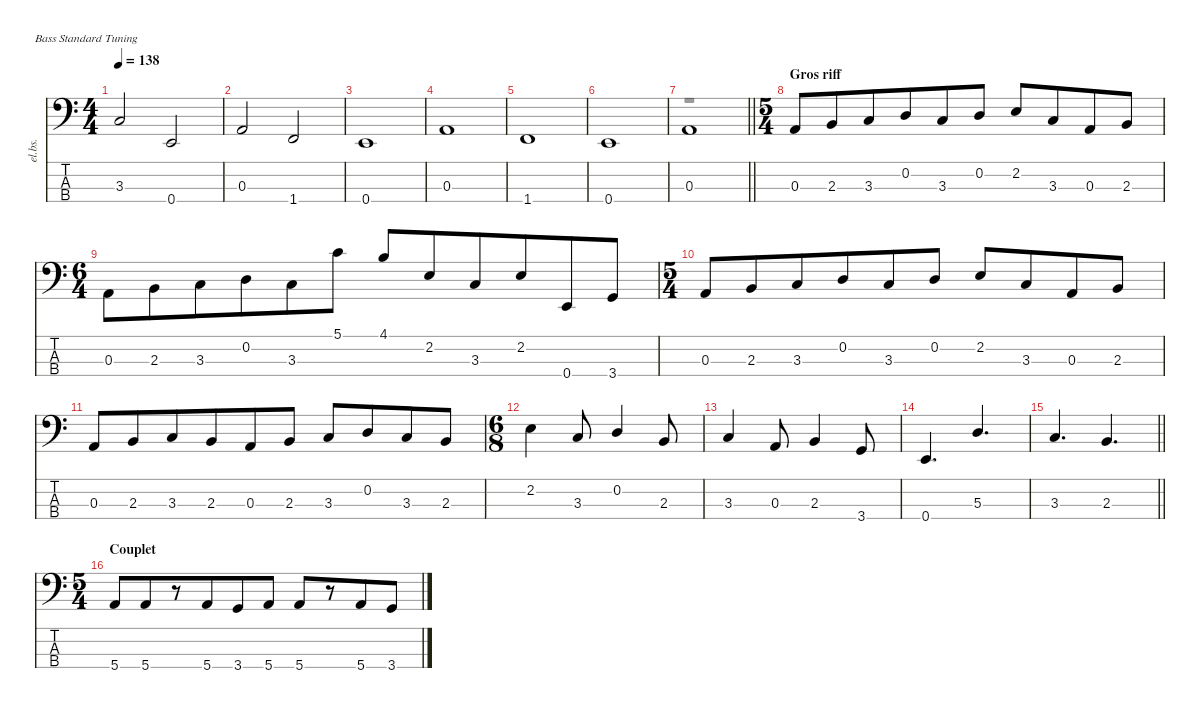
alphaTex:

\defaultSystemsLayout 4
\hideDynamics
\bracketExtendMode nobrackets
\track ("Basse" "el.bs.") {instrument electricbassfinger}
\staff {score tabs}
\tuning (G2 D2 A1 E1)
\voice
\ts (4 4)
\tempo 138
\clef f4
\ks aminor
3.3.2{dy f beam Up} 0.4.2{beam Up} |
0.3.2{beam Up} 1.4.2{beam Up} |
0.4.1{beam Up} |
0.3.1{beam Up} |
1.4.1{beam Up} |
0.4.1{beam Up} |
\barLineRight lightlight
0.3.1{beam Up} |
\ts (5 4)
\beaming (8 6 4)
\section ("" "Gros riff")
0.3.8{beam Up} 2.3.8{beam Up} 3.3.8{beam Up} 0.2.8{beam Up} 3.3.8{beam Up} 0.2.8{beam Up} 2.2.8{beam Up} 3.3.8{beam Up} 0.3.8{beam Up} 2.3.8{beam Up} |
\ts (6 4)
\beaming (8 6 6)
0.3.8{beam Down} 2.3.8{beam Down} 3.3.8{beam Down} 0.2.8{beam Down} 3.3.8{beam Down} 5.1.8{beam Down} 4.1.8{beam Up} 2.2.8{beam Up} 3.3.8{beam Up} 2.2.8{beam Up} 0.4.8{beam Up} 3.4.8{beam Up} |
\ts (5 4)
\beaming (8 6 4)
0.3.8{beam Up} 2.3.8{beam Up} 3.3.8{beam Up} 0.2.8{beam Up} 3.3.8{beam Up} 0.2.8{beam Up} 2.2.8{beam Up} 3.3.8{beam Up} 0.3.8{beam Up} 2.3.8{beam Up} |
0.3.8{beam Up} 2.3.8{beam Up} 3.3.8{beam Up} 2.3.8{beam Up} 0.3.8{beam Up} 2.3.8{beam Up} 3.3.8{beam Up} 0.2.8{beam Up} 3.3.8{beam Up} 2.3.8{beam Up} |
\ts (6 8)
\beaming (8 3 3)
2.2.4{beam Down} 3.3.8{beam Up} 0.2.4{beam Up} 2.3.8{beam Up} |
3.3.4{beam Up} 0.3.8{beam Up} 2.3.4{beam Up} 3.4.8{beam Up} |
0.4.4{d beam Up} 5.3.4{d beam Up} |
\barLineRight lightlight
3.3.4{d beam Up} 2.3.4{d beam Up} |
\ts (5 4)
\beaming (8 6 4)
\section ("" "Couplet")
5.4.8{beam Up} 5.4.8{beam Up} r.8{beam Up} 5.4.8{beam Up} 3.4.8{beam Up} 5.4.8{beam Up} 5.4.8{beam Up} r.8{beam Up} 5.4.8{beam Up} 3.4.8{beam Up}
\voice
\clef f4
\ottava regular
\simile none
\ks aminor
|
|
|
|
|
|
\barLineRight lightlight
r.1{dy mf beam Down} |
|
|
|
|
|
|
|
\barLineRight lightlight
|
